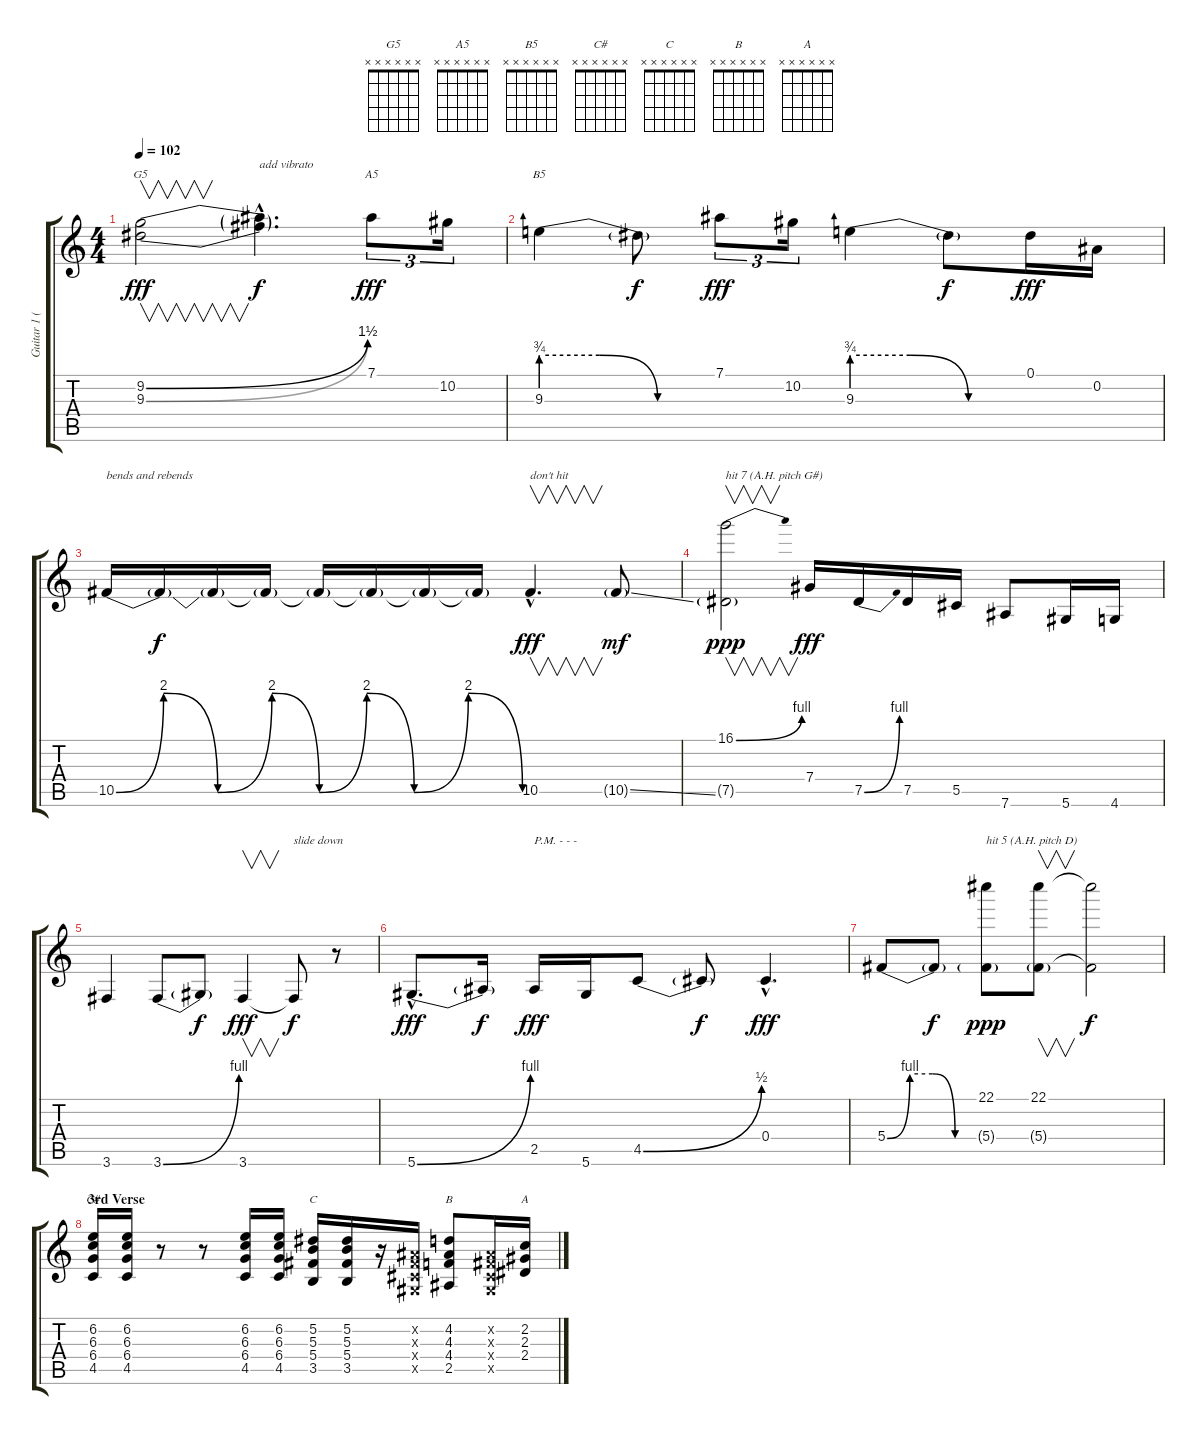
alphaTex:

\track ("Guitar 1 (Slash)" "Guitar 1 (") {instrument overdrivenguitar}
\staff {score tabs}
\tuning (Eb4 Bb3 Gb3 Db3 Ab2 Eb2) {hide}
\chord ("G5" x x x x x x) {firstfret 0}
\chord ("A5" x x x x x x) {firstfret 0}
\chord ("B5" x x x x x x) {firstfret 0}
\chord ("C#" x x x x x x) {firstfret 0}
\chord ("C" x x x x x x) {firstfret 0}
\chord ("B" x x x x x x) {firstfret 0}
\chord ("A" x x x x x x) {firstfret 0}
\ts (4 4)
\tempo 102
\clef g2
\ks c
(9.2{be (bend 0 0 60 6)} 9.3{be (bend 0 0 60 6)}).2{v ch "G5" dy fff} (9.2{hac t} 9.3{hac t}).4{d txt "add vibrato" dy f} 7.1.8{tu (3 2) ch "A5" dy fff} 10.2.16{tu (3 2)} |
9.3{be (custom 0 3 20 3 40 0 60 0)}.4{ch "B5"} 9.3{t}.8{dy f} 7.1.8{tu (3 2) dy fff} 10.2.16{tu (3 2)} 9.3{be (custom 0 3 20 3 40 0 60 0)}.4 9.3{t}.8{dy f} 0.1.16{dy fff} 0.2.16 |
10.5{be (custom 0 0 7 8 15 0 23 8 30 0 37 8 44 0 52 8 60 0)}.16{txt "bends and rebends"} 10.5{t}.16{dy f} 10.5{t}.16 10.5{t}.16 10.5{t}.16 10.5{t}.16 10.5{t}.16 10.5{t}.16 10.5{hac}.4{v d txt "don't hit " dy fff} 10.5{ss g}.8{dy mf} |
(16.1{be (bend 0 0 60 4)} 7.5{g}).2{v txt "hit 7 (A.H. pitch G#)" dy ppp} 7.4.16{dy fff} 7.5{be (bend 0 0 60 4)}.16 7.5.16 5.5.16 7.6.8 5.6.16 4.6.16 |
3.6.4 3.6{be (bend 0 0 60 4)}.8 3.6{t}.8{dy f} 3.6.4{v dy fff} 3.6{t}.8{txt "slide down" dy f} r.8 |
5.6{be (bend 0 0 60 4) hac}.8{d dy fff} 5.6{t}.16{dy f} 2.5.16{txt "P.M. - - - " dy fff} 5.6.16 4.5{be (bend 0 0 60 2)}.8 4.5{t}.8{dy f} 0.4{hac}.4{d dy fff} |
5.4{be (custom 0 0 15 4 30 4 45 0 60 0)}.8 5.4{t}.8{dy f} (22.1 5.4{g}).8{txt "hit 5 (A.H. pitch D)" dy ppp} (22.1 5.4{g}).8{v} (22.1{t} 5.4{t}).2{dy f} |
\section ("" "3rd Verse")
(6.2 6.3 6.4 4.5).16{ch "C#"} (6.2 6.3 6.4 4.5).16 r.8 r.8 (6.2 6.3 6.4 4.5).16 (6.2 6.3 6.4 4.5).16 (5.2 5.3 5.4 3.5).16{ch "C"} (5.2 5.3 5.4 3.5).16 r.16 (0.2{x} 0.3{x} 0.4{x} 0.5{x}).16 (4.2 4.3 4.4 2.5).8{ch "B"} (0.2{x} 0.3{x} 0.4{x} 0.5{x}).16 (2.2 2.3 2.4).16{ch "A"}
